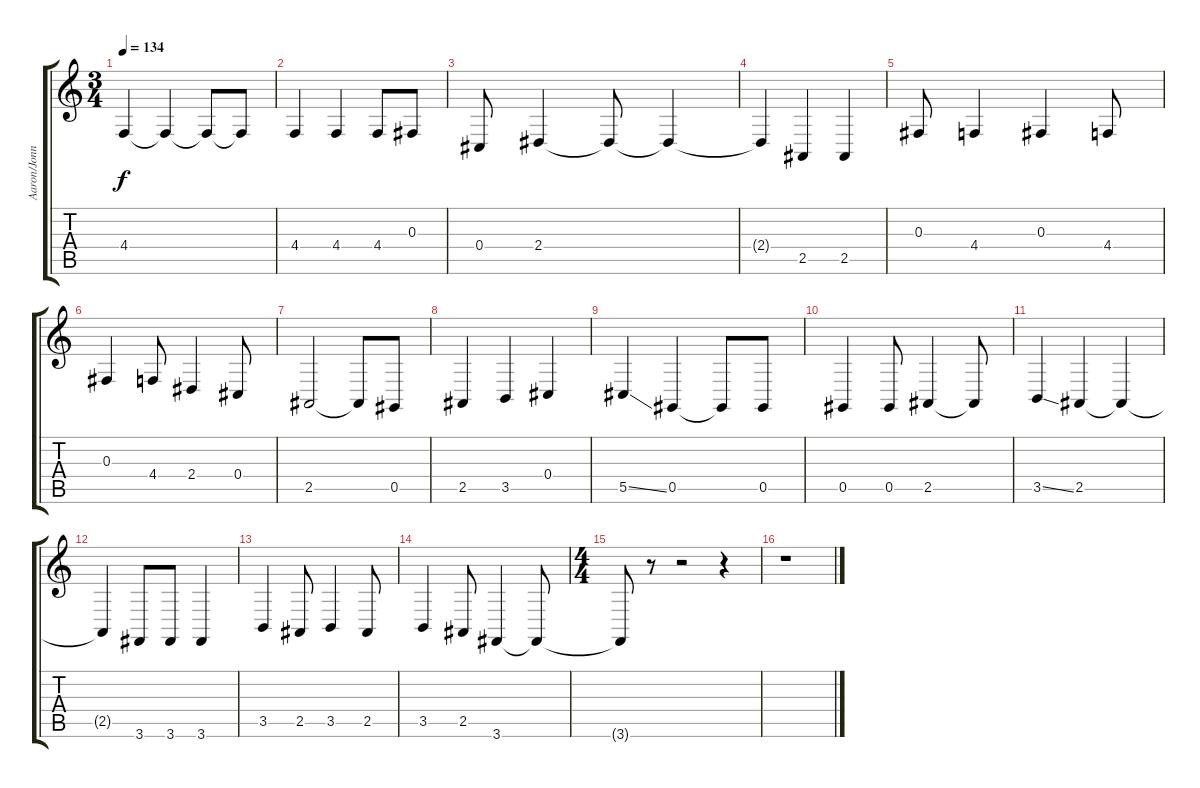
\track ("Aaron/Jonny - Vocals" "Aaron/Jonn") {instrument lead2sawtooth}
\staff {score tabs}
\tuning (Eb4 Bb3 Gb3 Db3 Ab2 Eb2) {hide}
\ts (3 4)
\tempo 134
\clef g2
\ks c
4.4{t}.4{dy f} 4.4{t}.4 4.4{t}.8 4.4{t}.8 |
4.4.4 4.4.4 4.4.8 0.3.8 |
0.4.8 2.4.4 2.4{t}.8 2.4{t}.4 |
2.4{t}.4 2.5.4 2.5.4 |
0.3.8 4.4.4 0.3.4 4.4.8 |
0.3.4 4.4.8 2.4.4 0.4.8 |
2.5.2 2.5{t}.8 0.5.8 |
2.5.4 3.5.4 0.4.4 |
5.5{ss}.4 0.5.4 0.5{t}.8 0.5.8 |
0.5.4 0.5.8 2.5.4 2.5{t}.8 |
3.5{ss}.4 2.5.4 2.5{t}.4 |
2.5{t}.4 3.6.8 3.6.8 3.6.4 |
3.5.4 2.5.8 3.5.4 2.5.8 |
3.5.4 2.5.8 3.6.4 3.6{t}.8 |
\ts (4 4)
3.6{t}.8 r.8 r.2 r.4 |
r.1
